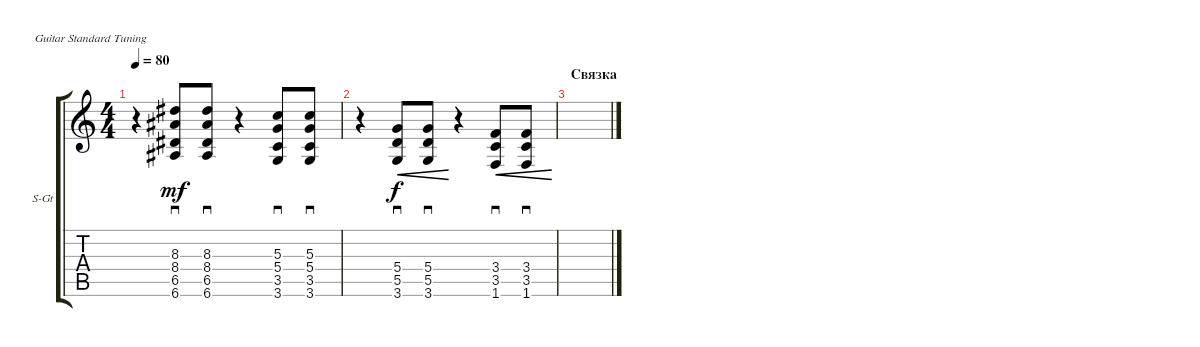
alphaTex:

\defaultSystemsLayout 4
\bracketExtendMode groupsimilarinstruments
\firstSystemTrackNameOrientation horizontal
\otherSystemsTrackNameOrientation horizontal
\track ("Steel Rithm Guitar" "S-Gt") {instrument acousticguitarsteel}
\staff {score tabs}
\tuning (E4 B3 G3 D3 A2 E2)
\ts (4 4)
\tempo 80
\clef g2
\ks c
r.4{dy mf} (6.5 8.4 8.3 6.6).8{sd} (6.5 8.4 8.3 6.6).8{sd} r.4 (3.5 5.4 5.3 3.6).8{sd} (3.5 5.4 5.3 3.6).8{sd} |
r.4 (5.5 5.4 3.6).8{sd cre dy f} (5.5 5.4 3.6).8{sd cre} r.4 (3.5 3.4 1.6).8{sd cre} (3.5 3.4 1.6).8{sd cre} |
\section ("" "Связка")
